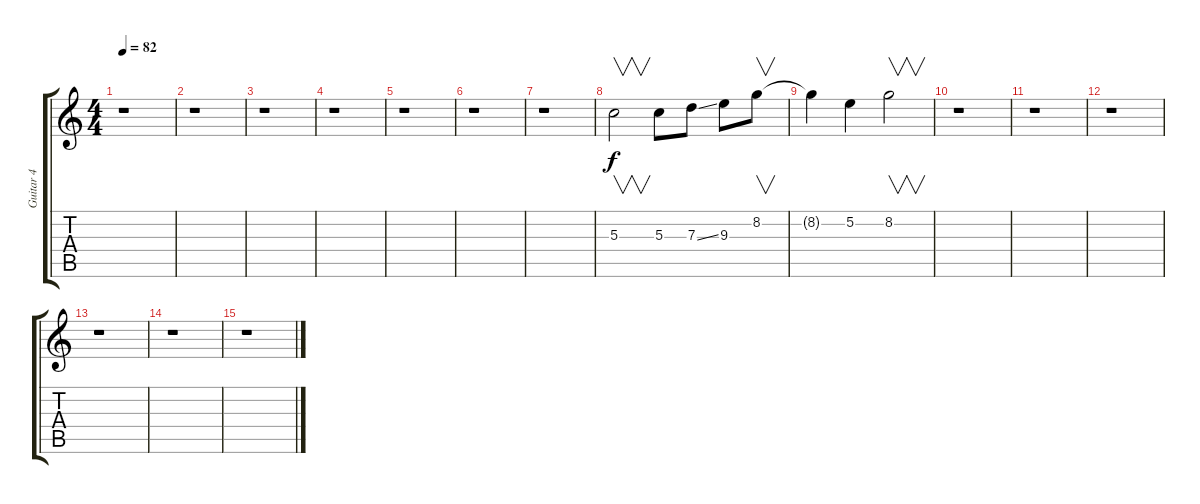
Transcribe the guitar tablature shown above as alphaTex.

\track ("Guitar 4" "Guitar 4") {instrument overdrivenguitar}
\staff {score tabs}
\tuning (E4 B3 G3 D3 A2 E2) {hide}
\ts (4 4)
\tempo 82
\clef g2
\ks c
r.1{dy f} |
r.1 |
r.1 |
r.1 |
r.1 |
r.1 |
r.1 |
5.3.2{v} 5.3.8 7.3{ss}.8 9.3.8 8.2.8{v} |
8.2{t}.4 5.2.4 8.2.2{v} |
r.1 |
r.1 |
r.1 |
r.1 |
r.1 |
r.1
